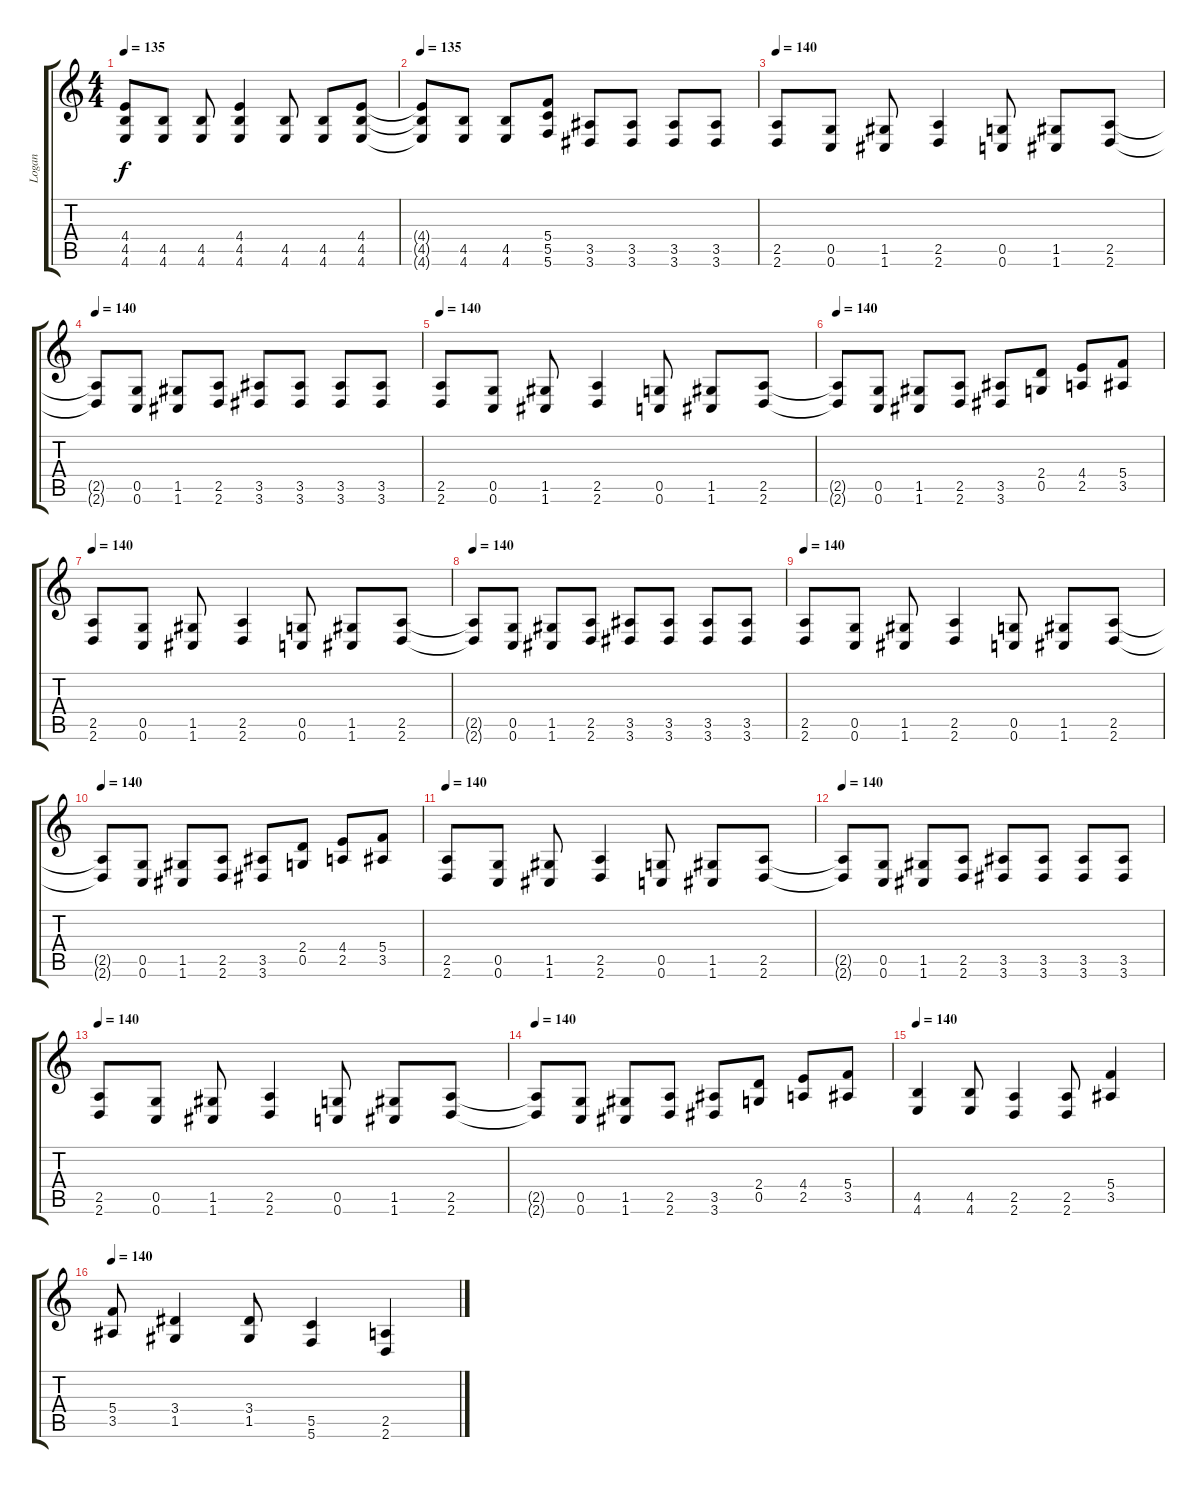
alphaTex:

\track ("Logan" "Logan") {instrument distortionguitar}
\staff {score tabs}
\tuning (D4 A3 F3 C3 G2 C2) {hide}
\ts (4 4)
\tempo 128
\tempo 135
\clef g2
\ks c
(4.4 4.5 4.6).8{dy f} (4.5 4.6).8 (4.5 4.6).8 (4.4 4.5 4.6).4 (4.5 4.6).8 (4.5 4.6).8 (4.4 4.5 4.6).8 |
\tempo 135
(4.4{t} 4.5{t} 4.6{t}).8 (4.5 4.6).8 (4.5 4.6).8 (5.4 5.5 5.6).8 (3.5 3.6).8 (3.5 3.6).8 (3.5 3.6).8 (3.5 3.6).8 |
\tempo 140
(2.5 2.6).8 (0.5 0.6).8 (1.5 1.6).8 (2.5 2.6).4 (0.5 0.6).8 (1.5 1.6).8 (2.5 2.6).8 |
\tempo 140
(2.5{t} 2.6{t}).8 (0.5 0.6).8 (1.5 1.6).8 (2.5 2.6).8 (3.5 3.6).8 (3.5 3.6).8 (3.5 3.6).8 (3.5 3.6).8 |
\tempo 140
(2.5 2.6).8 (0.5 0.6).8 (1.5 1.6).8 (2.5 2.6).4 (0.5 0.6).8 (1.5 1.6).8 (2.5 2.6).8 |
\tempo 140
(2.5{t} 2.6{t}).8 (0.5 0.6).8 (1.5 1.6).8 (2.5 2.6).8 (3.5 3.6).8 (2.4 0.5).8 (4.4 2.5).8 (5.4 3.5).8 |
\tempo 140
(2.5 2.6).8 (0.5 0.6).8 (1.5 1.6).8 (2.5 2.6).4 (0.5 0.6).8 (1.5 1.6).8 (2.5 2.6).8 |
\tempo 140
(2.5{t} 2.6{t}).8 (0.5 0.6).8 (1.5 1.6).8 (2.5 2.6).8 (3.5 3.6).8 (3.5 3.6).8 (3.5 3.6).8 (3.5 3.6).8 |
\tempo 140
(2.5 2.6).8 (0.5 0.6).8 (1.5 1.6).8 (2.5 2.6).4 (0.5 0.6).8 (1.5 1.6).8 (2.5 2.6).8 |
\tempo 140
(2.5{t} 2.6{t}).8 (0.5 0.6).8 (1.5 1.6).8 (2.5 2.6).8 (3.5 3.6).8 (2.4 0.5).8 (4.4 2.5).8 (5.4 3.5).8 |
\tempo 140
(2.5 2.6).8 (0.5 0.6).8 (1.5 1.6).8 (2.5 2.6).4 (0.5 0.6).8 (1.5 1.6).8 (2.5 2.6).8 |
\tempo 140
(2.5{t} 2.6{t}).8 (0.5 0.6).8 (1.5 1.6).8 (2.5 2.6).8 (3.5 3.6).8 (3.5 3.6).8 (3.5 3.6).8 (3.5 3.6).8 |
\tempo 140
(2.5 2.6).8 (0.5 0.6).8 (1.5 1.6).8 (2.5 2.6).4 (0.5 0.6).8 (1.5 1.6).8 (2.5 2.6).8 |
\tempo 140
(2.5{t} 2.6{t}).8 (0.5 0.6).8 (1.5 1.6).8 (2.5 2.6).8 (3.5 3.6).8 (2.4 0.5).8 (4.4 2.5).8 (5.4 3.5).8 |
\tempo 140
(4.5 4.6).4 (4.5 4.6).8 (2.5 2.6).4 (2.5 2.6).8 (5.4 3.5).4 |
\tempo 140
(5.4 3.5).8 (3.4 1.5).4 (3.4 1.5).8 (5.5 5.6).4 (2.5 2.6).4
